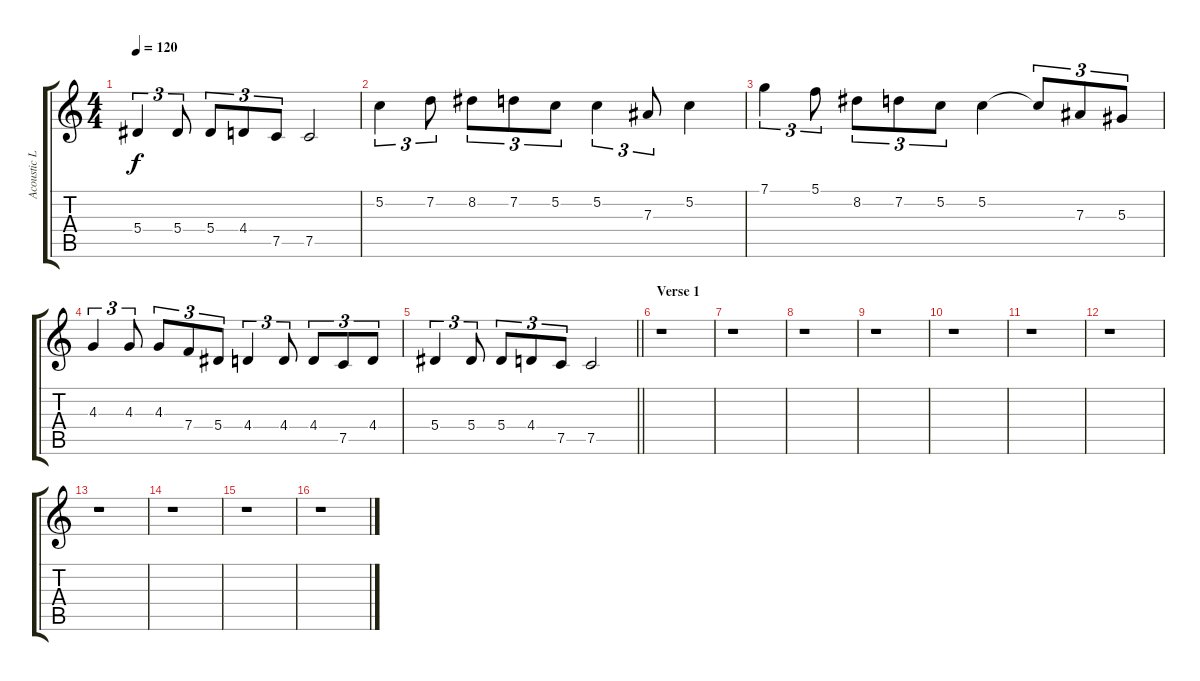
\track ("Acoustic Lead Guitar" "Acoustic L") {instrument acousticguitarsteel}
\staff {score tabs}
\tuning (C4 G3 Eb3 Bb2 F2 C2) {hide}
\ts (4 4)
\tempo 120
\clef g2
\ks c
5.4.4{tu (3 2) dy f} 5.4.8{tu (3 2)} 5.4.8{tu (3 2)} 4.4.8{tu (3 2)} 7.5.8{tu (3 2)} 7.5.2 |
5.2.4{tu (3 2)} 7.2.8{tu (3 2)} 8.2.8{tu (3 2)} 7.2.8{tu (3 2)} 5.2.8{tu (3 2)} 5.2.4{tu (3 2)} 7.3.8{tu (3 2)} 5.2.4 |
7.1.4{tu (3 2)} 5.1.8{tu (3 2)} 8.2.8{tu (3 2)} 7.2.8{tu (3 2)} 5.2.8{tu (3 2)} 5.2.4 5.2{t}.8{tu (3 2)} 7.3.8{tu (3 2)} 5.3.8{tu (3 2)} |
4.3.4{tu (3 2)} 4.3.8{tu (3 2)} 4.3.8{tu (3 2)} 7.4.8{tu (3 2)} 5.4.8{tu (3 2)} 4.4.4{tu (3 2)} 4.4.8{tu (3 2)} 4.4.8{tu (3 2)} 7.5.8{tu (3 2)} 4.4.8{tu (3 2)} |
\barLineRight lightlight
5.4.4{tu (3 2)} 5.4.8{tu (3 2)} 5.4.8{tu (3 2)} 4.4.8{tu (3 2)} 7.5.8{tu (3 2)} 7.5.2 |
\section ("" "Verse 1")
r.1 |
r.1 |
r.1 |
r.1 |
r.1 |
r.1 |
r.1 |
r.1 |
r.1 |
r.1 |
r.1
